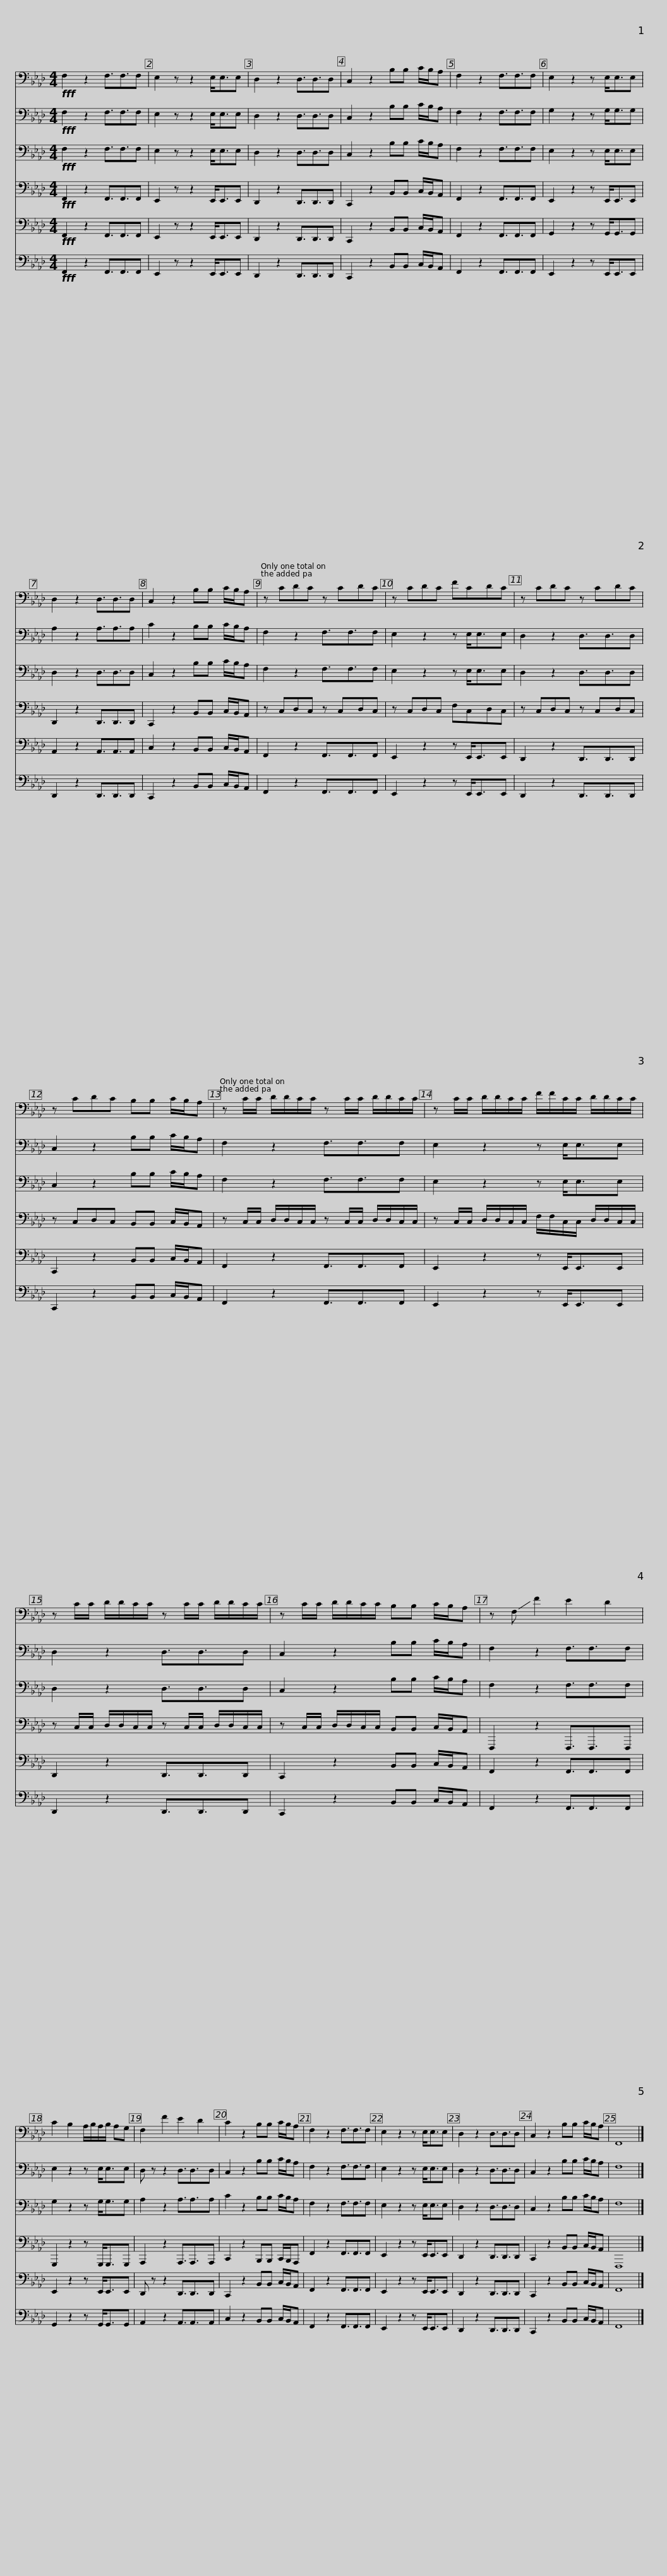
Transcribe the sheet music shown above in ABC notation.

X:1
%%score 1 2 3 4 5 6
L:1/8
M:4/4
I:linebreak $
K:Ab
V:1 bass
V:2 bass
V:3 bass
V:4 bass
V:5 bass
V:6 bass
V:1
!fff! F,2 z2 F,3/2F,3/2F, | E,2 z z2 E,<E,E, | D,2 z2 D,3/2D,3/2D, | C,2 z2 B,B, C/B,/A, | F,2 z2 F,3/2F,3/2F, |$ %5
 E,2 z2 z E,<E,E, | D,2 z2 D,3/2D,3/2D, | C,2 z2 B,B, C/B,/A, | z CDC z CDC |$ z CDC FCDC | %10
 z CDC z CDC | z CDC B,B, C/B,/A, |$ z C/C/ D/D/C/C/ z C/C/ D/D/C/C/ | z C/C/ D/D/C/C/ F/F/C/C/ D/D/C/C/ |$ z C/C/ D/D/C/C/ z C/C/ D/D/C/C/ | %15
 z C/C/ D/D/C/C/ B,B, C/B,/A, |$ z !-(!F, !-)!F2 E2 D2 | C2 B,2 A,/B,/A,/B,/ A,G, | F,2 F2 E2 D2 | C2 z2 B,B, C/B,/A, |$ %20
 F,2 z2 F,3/2F,3/2F, | E,2 z2 z E,<E,E, | D,2 z2 D,3/2D,3/2D, | C,2 z2 B,B, C/B,/A, | F,,8 |] %25
V:2
!fff! F,2 z2 F,3/2F,3/2F, | E,2 z z2 E,<E,E, | D,2 z2 D,3/2D,3/2D, | C,2 z2 B,B, C/B,/A, | F,2 z2 F,3/2F,3/2F, |$ %5
 G,2 z2 z G,<G,G, | A,2 z2 A,3/2A,3/2A, | C2 z2 B,B, C/B,/A, | F,2 z2 F,3/2F,3/2F, |$ E,2 z2 z E,<E,E, | %10
 D,2 z2 D,3/2D,3/2D, | C,2 z2 B,B, C/B,/A, |$ F,2 z2 F,3/2F,3/2F, | E,2 z2 z E,<E,E, |$ D,2 z2 D,3/2D,3/2D, | %15
 C,2 z2 B,B, C/B,/A, |$ F,2 z2 F,3/2F,3/2F, | E,2 z2 z E,<E,E, | D, z z2 D,3/2D,3/2D, | C,2 z2 B,B, C/B,/A, |$ %20
 F,2 z2 F,3/2F,3/2F, | E,2 z2 z E,<E,E, | D,2 z2 D,3/2D,3/2D, | C,2 z2 B,B, C/B,/A, | F,8 |] %25
V:3
!fff! F,2 z2 F,3/2F,3/2F, | E,2 z z2 E,<E,E, | D,2 z2 D,3/2D,3/2D, | C,2 z2 B,B, C/B,/A, | F,2 z2 F,3/2F,3/2F, |$ %5
 E,2 z2 z E,<E,E, | D,2 z2 D,3/2D,3/2D, | C,2 z2 B,B, C/B,/A, | F,2 z2 F,3/2F,3/2F, |$ E,2 z2 z E,<E,E, | %10
 D,2 z2 D,3/2D,3/2D, | C,2 z2 B,B, C/B,/A, |$ F,2 z2 F,3/2F,3/2F, | E,2 z2 z E,<E,E, |$ D,2 z2 D,3/2D,3/2D, | %15
 C,2 z2 B,B, C/B,/A, |$ F,2 z2 F,3/2F,3/2F, | G,2 z2 z G,<G,G, | A,2 z2 A,3/2A,3/2A, | C2 z2 B,B, C/B,/A, |$ %20
 F,2 z2 F,3/2F,3/2F, | E,2 z2 z E,<E,E, | D,2 z2 D,3/2D,3/2D, | C,2 z2 B,B, C/B,/A, | F,8 |] %25
V:4
!fff! F,,2 z2 F,,3/2F,,3/2F,, | E,,2 z z2 E,,<E,,E,, | D,,2 z2 D,,3/2D,,3/2D,, | C,,2 z2 B,,B,, C,/B,,/A,, | F,,2 z2 F,,3/2F,,3/2F,, |$ %5
 E,,2 z2 z E,,<E,,E,, | D,,2 z2 D,,3/2D,,3/2D,, | C,,2 z2 B,,B,, C,/B,,/A,, | z C,D,C, z C,D,C, |$ z C,D,C, F,C,D,C, | %10
 z C,D,C, z C,D,C, | z C,D,C, B,,B,, C,/B,,/A,, |$ z C,/C,/ D,/D,/C,/C,/ z C,/C,/ D,/D,/C,/C,/ | z C,/C,/ D,/D,/C,/C,/ F,/F,/C,/C,/ D,/D,/C,/C,/ |$ z C,/C,/ D,/D,/C,/C,/ z C,/C,/ D,/D,/C,/C,/ | %15
 z C,/C,/ D,/D,/C,/C,/ B,,B,, C,/B,,/A,, |$ F,,,2 z2 F,,,3/2F,,,3/2F,,, | G,,,2 z2 z G,,,<G,,,G,,, | A,,,2 z2 A,,,3/2A,,,3/2A,,, | C,,2 z2 B,,,B,,, C,,/B,,,/A,,, |$ %20
 F,,2 z2 F,,3/2F,,3/2F,, | E,,2 z2 z E,,<E,,E,, | D,,2 z2 D,,3/2D,,3/2D,, | C,,2 z2 B,,B,, C,/B,,/A,, | F,,,8 |] %25
V:5
!fff! F,,2 z2 F,,3/2F,,3/2F,, | E,,2 z z2 E,,<E,,E,, | D,,2 z2 D,,3/2D,,3/2D,, | C,,2 z2 B,,B,, C,/B,,/A,, | F,,2 z2 F,,3/2F,,3/2F,, |$ %5
 G,,2 z2 z G,,<G,,G,, | A,,2 z2 A,,3/2A,,3/2A,, | C,2 z2 B,,B,, C,/B,,/A,, | F,,2 z2 F,,3/2F,,3/2F,, |$ E,,2 z2 z E,,<E,,E,, | %10
 D,,2 z2 D,,3/2D,,3/2D,, | C,,2 z2 B,,B,, C,/B,,/A,, |$ F,,2 z2 F,,3/2F,,3/2F,, | E,,2 z2 z E,,<E,,E,, |$ D,,2 z2 D,,3/2D,,3/2D,, | %15
 C,,2 z2 B,,B,, C,/B,,/A,, |$ F,,2 z2 F,,3/2F,,3/2F,, | E,,2 z2 z E,,<E,,E,, | D,, z z2 D,,3/2D,,3/2D,, | C,,2 z2 B,,B,, C,/B,,/A,, |$ %20
 F,,2 z2 F,,3/2F,,3/2F,, | E,,2 z2 z E,,<E,,E,, | D,,2 z2 D,,3/2D,,3/2D,, | C,,2 z2 B,,B,, C,/B,,/A,, | F,,8 |] %25
V:6
!fff! F,,2 z2 F,,3/2F,,3/2F,, | E,,2 z z2 E,,<E,,E,, | D,,2 z2 D,,3/2D,,3/2D,, | C,,2 z2 B,,B,, C,/B,,/A,, | F,,2 z2 F,,3/2F,,3/2F,, |$ %5
 E,,2 z2 z E,,<E,,E,, | D,,2 z2 D,,3/2D,,3/2D,, | C,,2 z2 B,,B,, C,/B,,/A,, | F,,2 z2 F,,3/2F,,3/2F,, |$ E,,2 z2 z E,,<E,,E,, | %10
 D,,2 z2 D,,3/2D,,3/2D,, | C,,2 z2 B,,B,, C,/B,,/A,, |$ F,,2 z2 F,,3/2F,,3/2F,, | E,,2 z2 z E,,<E,,E,, |$ D,,2 z2 D,,3/2D,,3/2D,, | %15
 C,,2 z2 B,,B,, C,/B,,/A,, |$ F,,2 z2 F,,3/2F,,3/2F,, | G,,2 z2 z G,,<G,,G,, | A,,2 z2 A,,3/2A,,3/2A,, | C,2 z2 B,,B,, C,/B,,/A,, |$ %20
 F,,2 z2 F,,3/2F,,3/2F,, | E,,2 z2 z E,,<E,,E,, | D,,2 z2 D,,3/2D,,3/2D,, | C,,2 z2 B,,B,, C,/B,,/A,, | F,,8 |] %25
